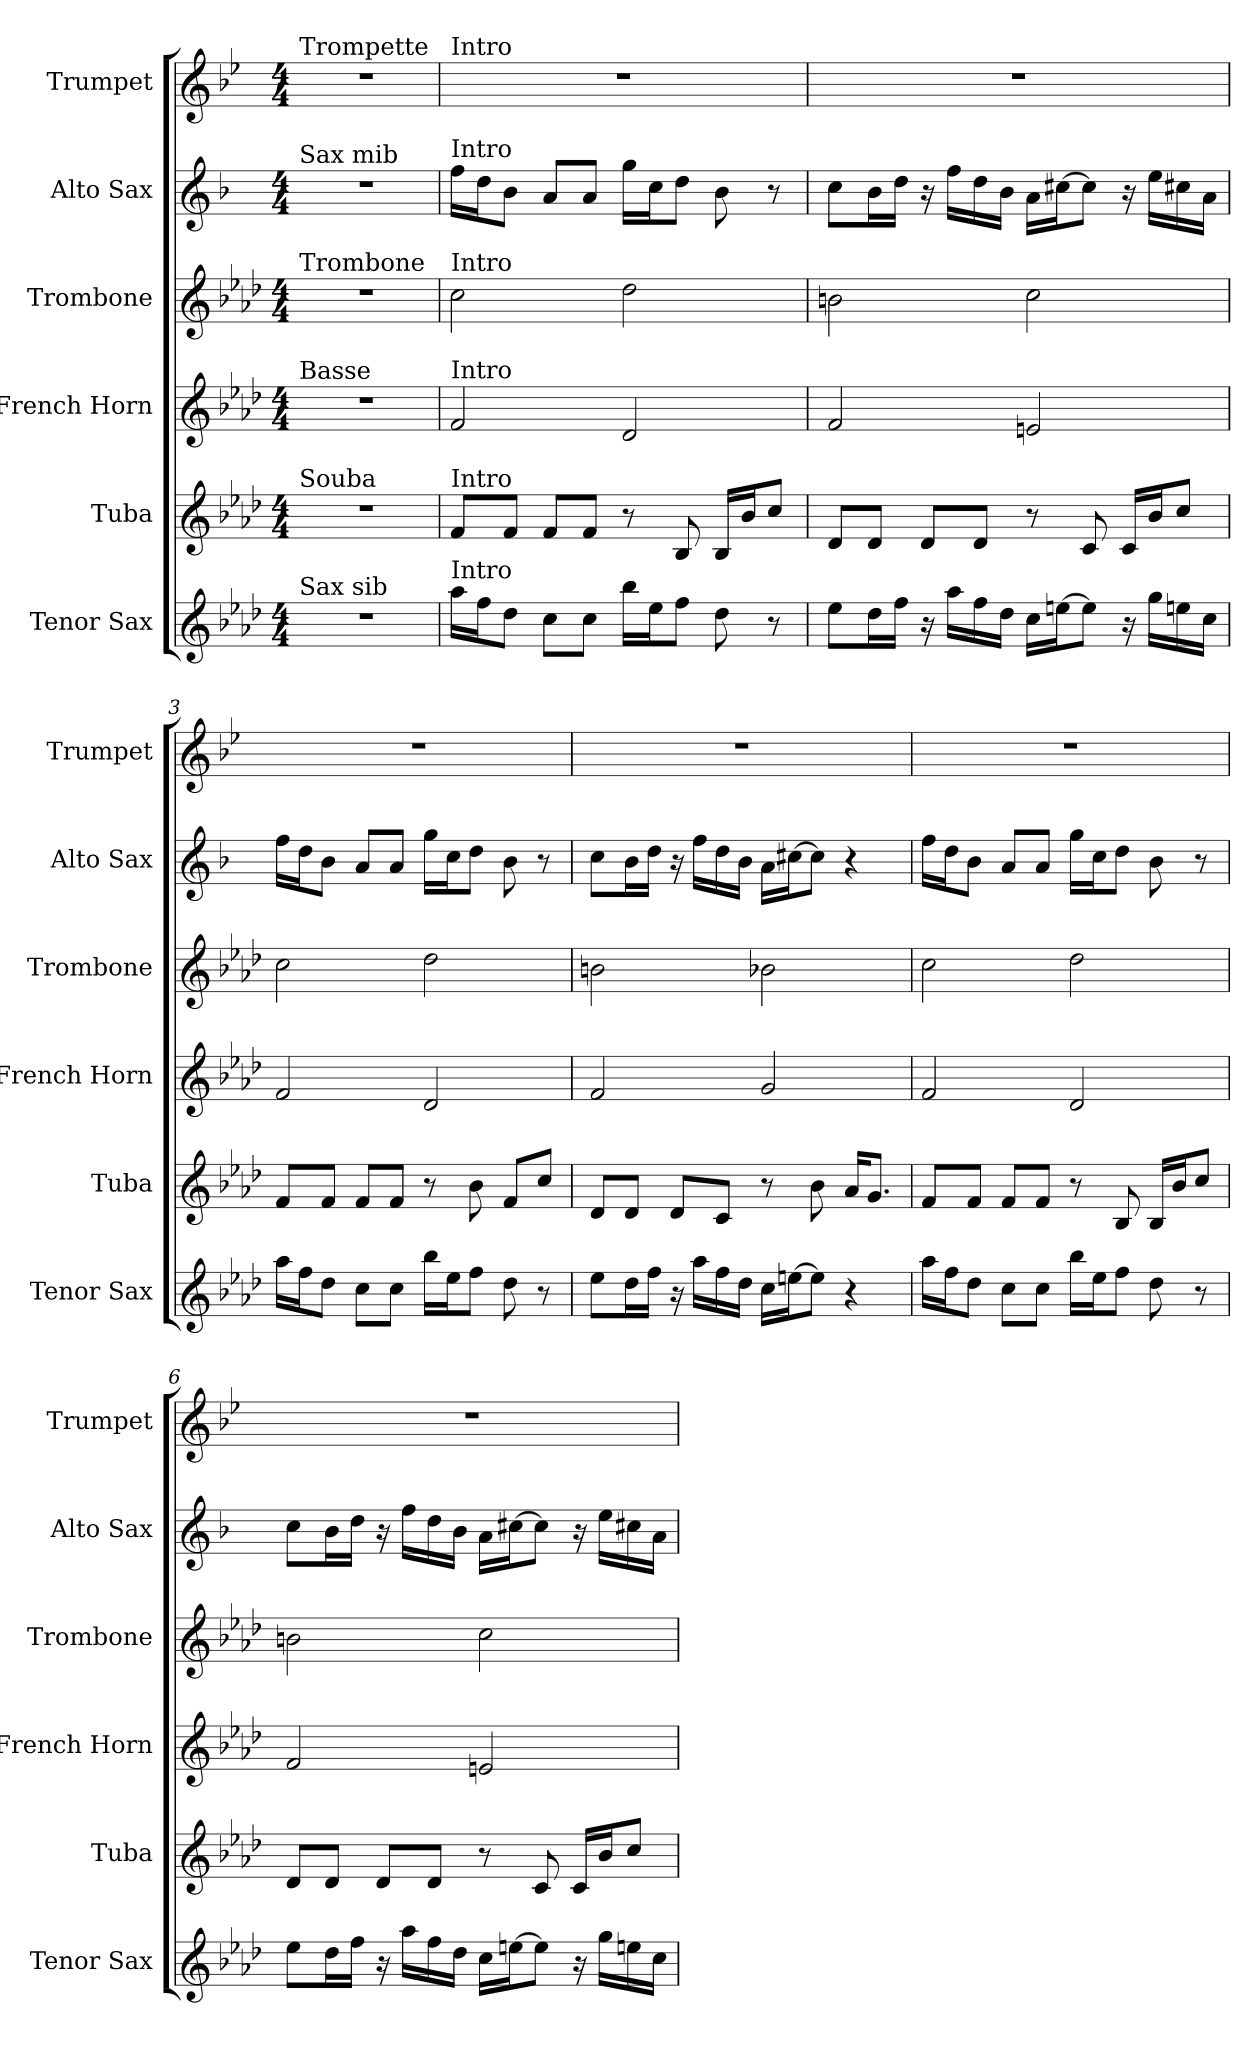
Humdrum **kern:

**kern	**kern	**kern	**kern	**kern	**kern
*part6	*part5	*part4	*part3	*part2	*part1
*staff6	*staff5	*staff4	*staff3	*staff2	*staff1
*I"Tenor Sax	*I"Tuba	*I"French Horn	*I"Trombone	*I"Alto Sax	*I"Trumpet
*I'Tenor Sax	*I'Tuba	*I'French Horn	*I'Trombone	*I'Alto Sax	*I'Trumpet
*clefG2	*clefG2	*clefG2	*clefG2	*clefG2	*clefG2
*ITrd8c14	*ITrd15c26	*ITrd8c14	*ITrd8c14	*ITrd5c9	*ITrd1c2
*k[b-e-a-d-]	*k[b-e-a-d-]	*k[b-e-a-d-]	*k[b-e-a-d-]	*k[b-e-a-d-]	*k[b-e-a-d-]
*M4/4	*M4/4	*M4/4	*M4/4	*M4/4	*M4/4
=	=	=	=	=	=
!	!	!	!	!	!LO:TX:a:t=Trompette
!	!	!	!	!LO:TX:a:t=Sax mib	!
!	!	!	!LO:TX:a:t=Trombone	!	!
!	!	!LO:TX:a:t=Basse	!	!	!
!	!LO:TX:a:t=Souba	!	!	!	!
!LO:TX:a:t=Sax sib	!	!	!	!	!
1r	1r	1r	1r	1r	1r
=1	=1	=1	=1	=1	=1
!	!	!	!	!	!LO:TX:a:t=Intro
!	!	!	!	!LO:TX:a:t=Intro	!
!	!	!	!LO:TX:a:t=Intro	!	!
!	!	!LO:TX:a:t=Intro	!	!	!
!	!LO:TX:a:t=Intro	!	!	!	!
!LO:TX:a:t=Intro	!	!	!	!	!
16a-LL	8FFL	2F	2c	16a-LL	1r
16fJ	.	.	.	16fJ	.
8d-J	8FFJ	.	.	8d-J	.
8cL	8FFL	.	.	8cL	.
8cJ	8FFJ	.	.	8cJ	.
16b-LL	8r	2D-	2d-	16b-LL	.
16e-J	.	.	.	16e-J	.
8fJ	8BBB-	.	.	8fJ	.
8d-	16BBB-LL	.	.	8d-	.
.	16BB-J	.	.	.	.
8r	8CJ	.	.	8r	.
=2	=2	=2	=2	=2	=2
8e-L	8DD-L	2F	2Bn	8e-L	1r
16d-L	8DD-J	.	.	16d-L	.
16fJJ	.	.	.	16fJJ	.
16r	8DD-L	.	.	16r	.
16a-LL	.	.	.	16a-LL	.
16f	8DD-J	.	.	16f	.
16d-JJ	.	.	.	16d-JJ	.
16cLL	8r	2En	2c	16cLL	.
[16enJ	.	.	.	[16enJ	.
8eJ]	8CC	.	.	8eJ]	.
16r	16CCLL	.	.	16r	.
16gLL	16BB-J	.	.	16gLL	.
16en	8CJ	.	.	16en	.
16cJJ	.	.	.	16cJJ	.
=3	=3	=3	=3	=3	=3
16a-LL	8FFL	2F	2c	16a-LL	1r
16fJ	.	.	.	16fJ	.
8d-J	8FFJ	.	.	8d-J	.
8cL	8FFL	.	.	8cL	.
8cJ	8FFJ	.	.	8cJ	.
16b-LL	8r	2D-	2d-	16b-LL	.
16e-J	.	.	.	16e-J	.
8fJ	8BB-	.	.	8fJ	.
8d-	8FFL	.	.	8d-	.
8r	8CJ	.	.	8r	.
=4	=4	=4	=4	=4	=4
8e-L	8DD-L	2F	2Bn	8e-L	1r
16d-L	8DD-J	.	.	16d-L	.
16fJJ	.	.	.	16fJJ	.
16r	8DD-L	.	.	16r	.
16a-LL	.	.	.	16a-LL	.
16f	8CCJ	.	.	16f	.
16d-JJ	.	.	.	16d-JJ	.
16cLL	8r	2G	2B-X	16cLL	.
[16enJ	.	.	.	[16enJ	.
8eJ]	8BB-	.	.	8eJ]	.
4r	16AA-KL	.	.	4r	.
.	8.GGJ	.	.	.	.
=5	=5	=5	=5	=5	=5
16a-LL	8FFL	2F	2c	16a-LL	1r
16fJ	.	.	.	16fJ	.
8d-J	8FFJ	.	.	8d-J	.
8cL	8FFL	.	.	8cL	.
8cJ	8FFJ	.	.	8cJ	.
16b-LL	8r	2D-	2d-	16b-LL	.
16e-J	.	.	.	16e-J	.
8fJ	8BBB-	.	.	8fJ	.
8d-	16BBB-LL	.	.	8d-	.
.	16BB-J	.	.	.	.
8r	8CJ	.	.	8r	.
=6	=6	=6	=6	=6	=6
8e-L	8DD-L	2F	2Bn	8e-L	1r
16d-L	8DD-J	.	.	16d-L	.
16fJJ	.	.	.	16fJJ	.
16r	8DD-L	.	.	16r	.
16a-LL	.	.	.	16a-LL	.
16f	8DD-J	.	.	16f	.
16d-JJ	.	.	.	16d-JJ	.
16cLL	8r	2En	2c	16cLL	.
[16enJ	.	.	.	[16enJ	.
8eJ]	8CC	.	.	8eJ]	.
16r	16CCLL	.	.	16r	.
16gLL	16BB-J	.	.	16gLL	.
16en	8CJ	.	.	16en	.
16cJJ	.	.	.	16cJJ	.
=	=	=	=	=	=
*-	*-	*-	*-	*-	*-
